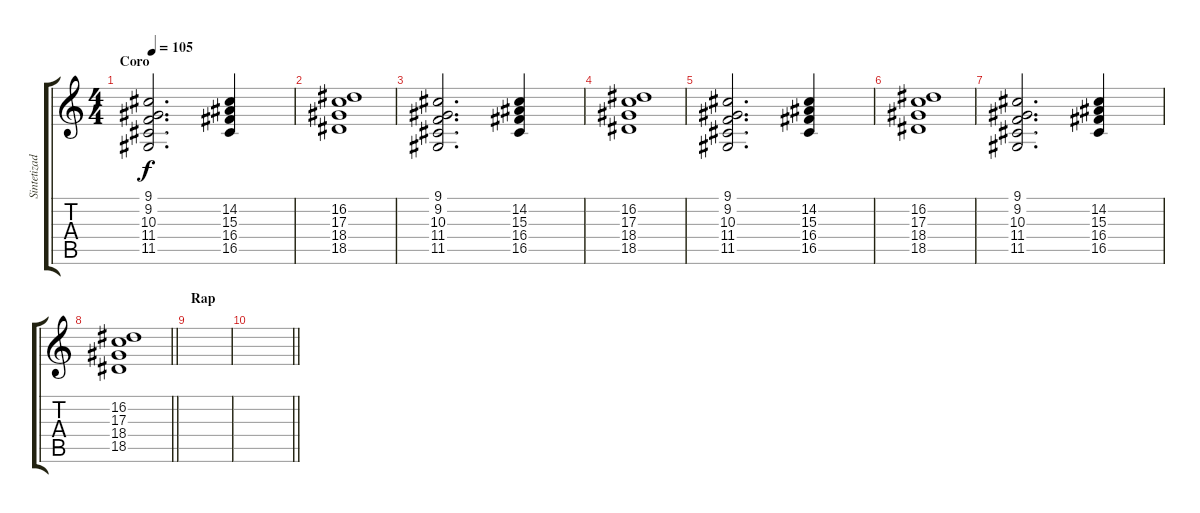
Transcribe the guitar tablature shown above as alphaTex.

\track ("Sintetizador" "Sintetizad") {instrument stringensemble1}
\staff {score tabs}
\tuning (E4 B3 G3 D3 A2 E2) {hide}
\ts (4 4)
\section ("" "Coro")
\tempo 105
\clef g2
\ks c
(9.1 9.2 10.3 11.4 11.5).2{d dy f} (14.2 15.3 16.4 16.5).4 |
(16.2 17.3 18.4 18.5).1 |
(9.1 9.2 10.3 11.4 11.5).2{d} (14.2 15.3 16.4 16.5).4 |
(16.2 17.3 18.4 18.5).1 |
(9.1 9.2 10.3 11.4 11.5).2{d} (14.2 15.3 16.4 16.5).4 |
(16.2 17.3 18.4 18.5).1 |
(9.1 9.2 10.3 11.4 11.5).2{d} (14.2 15.3 16.4 16.5).4 |
\barLineRight lightlight
(16.2 17.3 18.4 18.5).1 |
\section ("" "Rap")
|
\barLineRight lightlight
